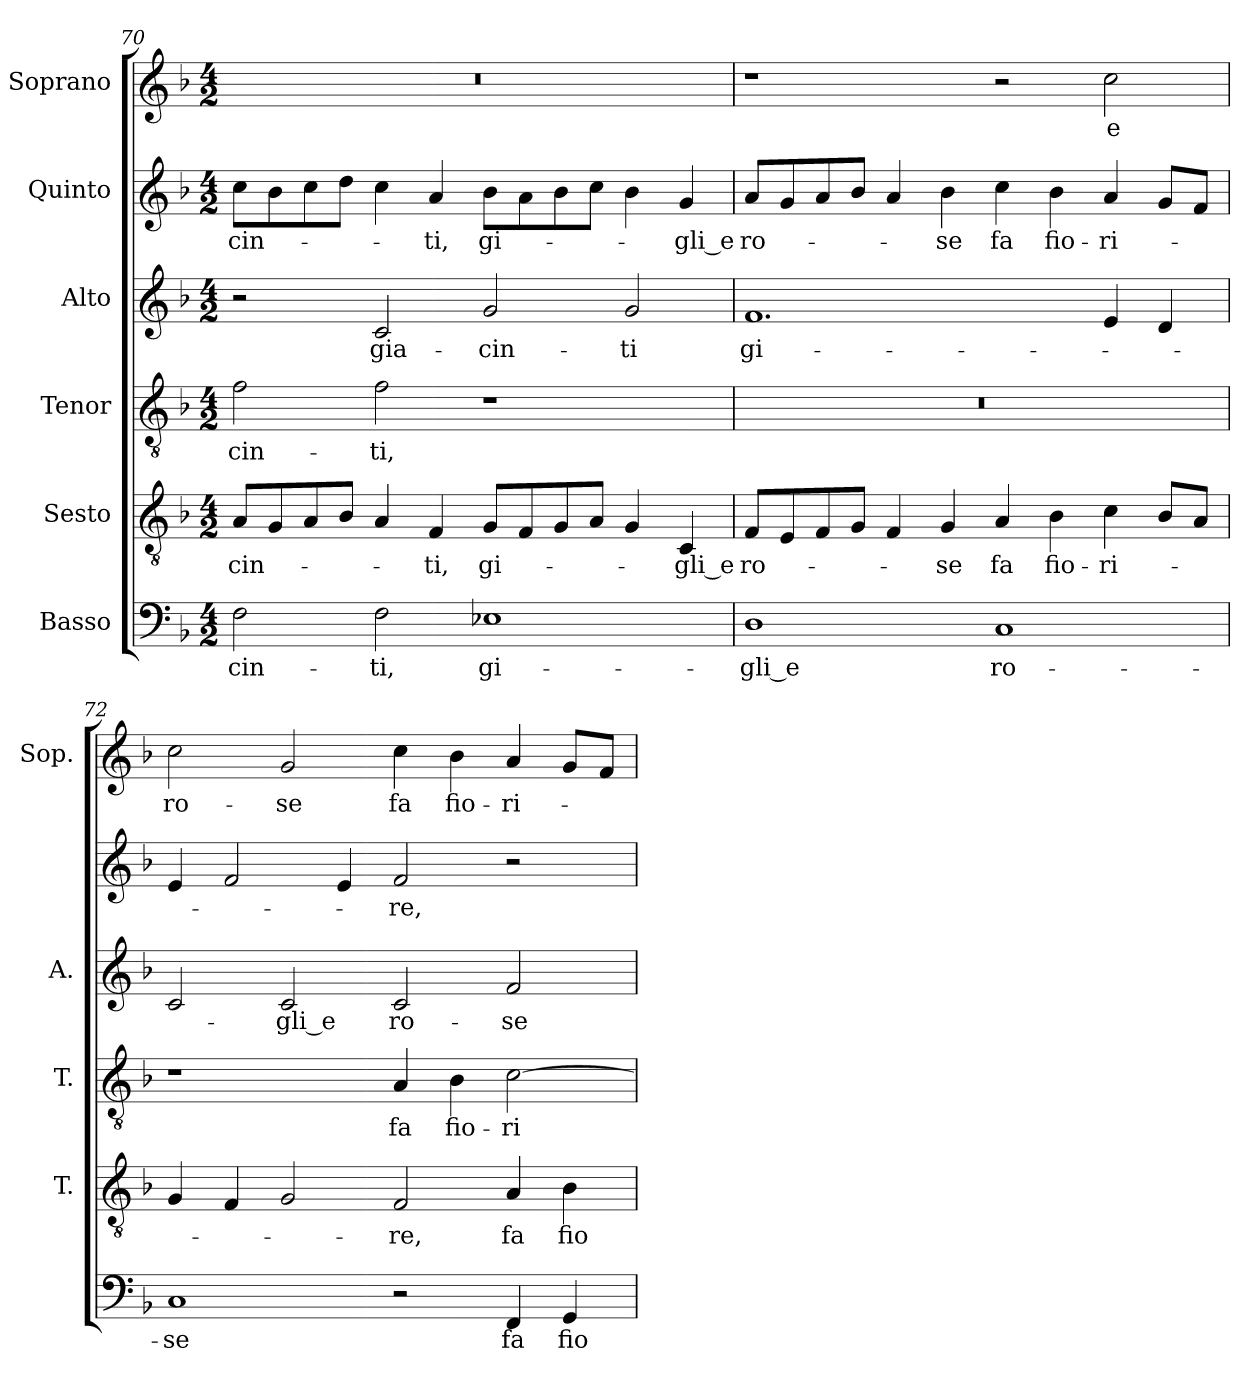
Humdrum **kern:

**kern	**text	**kern	**text	**kern	**text	**kern	**text	**kern	**text	**kern	**text
*part6	*part6	*part5	*part5	*part4	*part4	*part3	*part3	*part2	*part2	*part1	*part1
*staff6	*staff6	*staff5	*staff5	*staff4	*staff4	*staff3	*staff3	*staff2	*staff2	*staff1	*staff1
*I"Basso	*	*I"Sesto	*	*I"Tenor	*	*I"Alto	*	*I"Quinto	*	*I"Soprano	*
*	*	*I'T.	*	*I'T.	*	*I'A.	*	*	*	*I'Sop.	*
*clefF4	*	*clefGv2	*	*clefGv2	*	*clefG2	*	*clefG2	*	*clefG2	*
*	*	*ITrd7c12	*	*ITrd7c12	*	*	*	*	*	*	*
*k[b-]	*	*k[b-]	*	*k[b-]	*	*k[b-]	*	*k[b-]	*	*k[b-]	*
*F:	*	*F:	*	*F:	*	*F:	*	*F:	*	*F:	*
*M4/2	*	*M4/2	*	*M4/2	*	*M4/2	*	*M4/2	*	*M4/2	*
=70	=70	=70	=70	=70	=70	=70	=70	=70	=70	=70	=70
!	!LO:LY:b:color=#000000	!	!	!	!	!	!	!	!	!	!
!	!	!	!LO:LY:b:color=#000000	!	!	!	!	!	!	!	!
!	!	!	!	!	!LO:LY:b:color=#000000	!	!	!	!	!	!
!	!	!	!	!	!	!	!	!	!LO:LY:b:color=#000000	!LO:N:vis=1	!
2Fi\	-cin-	8AAi/L	-cin-	2Fi\	-cin-	2r	.	8cci\L	-cin-	0r	.
.	.	8GGi/	.	.	.	.	.	8b-i\	.	.	.
.	.	8AAi/	.	.	.	.	.	8cci\	.	.	.
.	.	8BB-i/J	.	.	.	.	.	8ddi\J	.	.	.
!	!LO:LY:b:color=#000000	!	!	!	!	!	!	!	!	!	!
!	!	!	!	!	!LO:LY:b:color=#000000	!	!	!	!	!	!
!	!	!	!	!	!	!	!LO:LY:b:color=#000000	!	!	!	!
2Fi\	-ti,	4AAi/	.	2Fi\	-ti,	2ci/	gia-	4cci\	.	.	.
!	!	!	!LO:LY:b:color=#000000	!	!	!	!	!	!	!	!
!	!	!	!	!	!	!	!	!	!LO:LY:b:color=#000000	!	!
.	.	4FFi/	-ti,	.	.	.	.	4ai/	-ti,	.	.
!	!LO:LY:b:color=#000000	!	!	!	!	!	!	!	!	!	!
!	!	!	!LO:LY:b:color=#000000	!	!	!	!	!	!	!	!
!	!	!	!	!	!	!	!LO:LY:b:color=#000000	!	!	!	!
!	!	!	!	!	!	!	!	!	!LO:LY:b:color=#000000	!	!
1E-Xi	gi-	8GGi/L	gi-	1r	.	2gi/	-cin-	8b-i\L	gi-	.	.
.	.	8FFi/	.	.	.	.	.	8ai\	.	.	.
.	.	8GGi/	.	.	.	.	.	8b-i\	.	.	.
.	.	8AAi/J	.	.	.	.	.	8cci\J	.	.	.
!	!	!	!	!	!	!	!LO:LY:b:color=#000000	!	!	!	!
.	.	4GGi/	.	.	.	2gi/	-ti	4b-i\	.	.	.
!	!	!	!LO:LY:b:color=#000000	!	!	!	!	!	!	!	!
!	!	!	!	!	!	!	!	!	!LO:LY:b:color=#000000	!	!
.	.	4CCi/	-gli_e	.	.	.	.	4gi/	-gli_e	.	.
!!LO:LB:g=z
=71	=71	=71	=71	=71	=71	=71	=71	=71	=71	=71	=71
!	!LO:LY:b:color=#000000	!	!	!	!	!	!	!	!	!	!
!	!	!	!LO:LY:b:color=#000000	!LO:N:vis=1	!	!	!	!	!	!	!
!	!	!	!	!	!	!	!LO:LY:b:color=#000000	!	!	!	!
!	!	!	!	!	!	!	!	!	!LO:LY:b:color=#000000	!	!
1Di	-gli_e	8FFi/L	ro-	0r	.	1.fi	gi-	8ai/L	ro-	1r	.
.	.	8EEi/	.	.	.	.	.	8gi/	.	.	.
.	.	8FFi/	.	.	.	.	.	8ai/	.	.	.
.	.	8GGi/J	.	.	.	.	.	8b-i/J	.	.	.
.	.	4FFi/	.	.	.	.	.	4ai/	.	.	.
!	!	!	!LO:LY:b:color=#000000	!	!	!	!	!	!	!	!
!	!	!	!	!	!	!	!	!	!LO:LY:b:color=#000000	!	!
.	.	4GGi/	-se	.	.	.	.	4b-i\	-se	.	.
!	!LO:LY:b:color=#000000	!	!	!	!	!	!	!	!	!	!
!	!	!	!LO:LY:b:color=#000000	!	!	!	!	!	!	!	!
!	!	!	!	!	!	!	!	!	!LO:LY:b:color=#000000	!	!
1Ci	ro-	4AAi/	fa	.	.	.	.	4cci\	fa	2r	.
!	!	!	!LO:LY:b:color=#000000	!	!	!	!	!	!	!	!
!	!	!	!	!	!	!	!	!	!LO:LY:b:color=#000000	!	!
.	.	4BB-i\	fio-	.	.	.	.	4b-i\	fio-	.	.
!	!	!	!LO:LY:b:color=#000000	!	!	!	!	!	!	!	!
!	!	!	!	!	!	!	!	!	!LO:LY:b:color=#000000	!	!
!	!	!	!	!	!	!	!	!	!	!	!LO:LY:b:color=#000000
.	.	4Ci\	-ri-	.	.	4ei/	.	4ai/	-ri-	2cci\	e
.	.	8BB-i/L	.	.	.	4di/	.	8gi/L	.	.	.
.	.	8AAi/J	.	.	.	.	.	8fi/J	.	.	.
=72	=72	=72	=72	=72	=72	=72	=72	=72	=72	=72	=72
!	!LO:LY:b:color=#000000	!	!	!	!	!	!	!	!	!	!
!	!	!	!	!	!	!	!	!	!	!	!LO:LY:b:color=#000000
1Ci	-se	4GGi/	.	1r	.	2ci/	.	4ei/	.	2cci\	ro-
.	.	4FFi/	.	.	.	.	.	2fi/	.	.	.
!	!	!	!	!	!	!	!LO:LY:b:color=#000000	!	!	!	!
!	!	!	!	!	!	!	!	!	!	!	!LO:LY:b:color=#000000
.	.	2GGi/	.	.	.	2ci/	-gli_e	.	.	2gi/	-se
.	.	.	.	.	.	.	.	4ei/	.	.	.
!	!	!	!LO:LY:b:color=#000000	!	!	!	!	!	!	!	!
!	!	!	!	!	!LO:LY:b:color=#000000	!	!	!	!	!	!
!	!	!	!	!	!	!	!LO:LY:b:color=#000000	!	!	!	!
!	!	!	!	!	!	!	!	!	!LO:LY:b:color=#000000	!	!
!	!	!	!	!	!	!	!	!	!	!	!LO:LY:b:color=#000000
2r	.	2FFi/	-re,	4AAi/	fa	2ci/	ro-	2fi/	-re,	4cci\	fa
!	!	!	!	!	!LO:LY:b:color=#000000	!	!	!	!	!	!
!	!	!	!	!	!	!	!	!	!	!	!LO:LY:b:color=#000000
.	.	.	.	4BB-i\	fio-	.	.	.	.	4b-i\	fio-
!	!LO:LY:b:color=#000000	!	!	!	!	!	!	!	!	!	!
!	!	!	!LO:LY:b:color=#000000	!	!	!	!	!	!	!	!
!	!	!	!	!	!LO:LY:b:color=#000000	!	!	!	!	!	!
!	!	!	!	!	!	!	!LO:LY:b:color=#000000	!	!	!	!
!	!	!	!	!	!	!	!	!	!	!	!LO:LY:b:color=#000000
4FFi/	fa	4AAi/	fa	[2Ci\	-ri-	2fi/	-se	2r	.	4ai/	-ri-
!	!LO:LY:b:color=#000000	!	!	!	!	!	!	!	!	!	!
!	!	!	!LO:LY:b:color=#000000	!	!	!	!	!	!	!	!
4GGi/	fio-	4BB-i\	fio-	.	.	.	.	.	.	8gi/L	.
.	.	.	.	.	.	.	.	.	.	8fi/J	.
=	=	=	=	=	=	=	=	=	=	=	=
*-	*-	*-	*-	*-	*-	*-	*-	*-	*-	*-	*-
